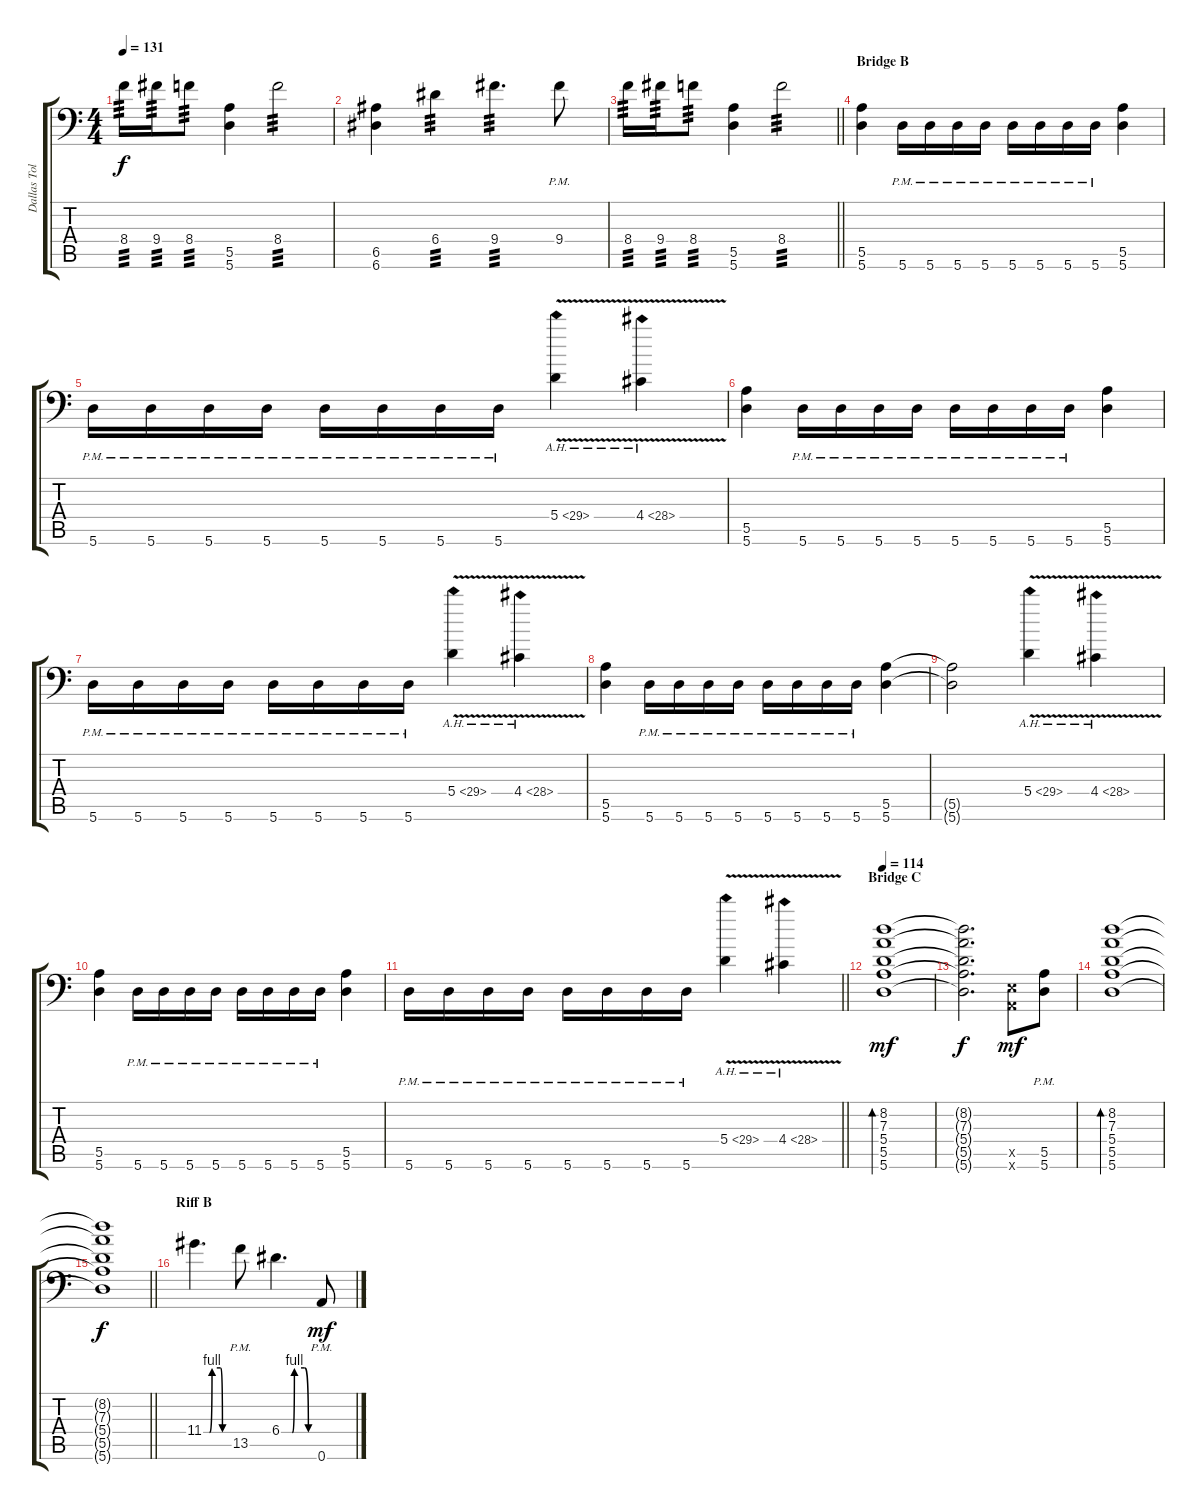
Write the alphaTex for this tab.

\track ("Dallas Toler-Wade " "Dallas Tol") {instrument distortionguitar}
\staff {score tabs}
\tuning (B3 Gb3 D3 A2 E2 A1) {hide}
\ts (4 4)
\tempo 131
\clef f4
\ks c
8.4.16{tp 3 dy f} 9.4.16{tp 3} 8.4.8{tp 3} (5.5 5.6).4 8.4.2{tp 3} |
(6.5 6.6).4 6.4.4{tp 3} 9.4.4{d tp 3} 9.4{pm}.8 |
\barLineRight lightlight
8.4.16{tp 3} 9.4.16{tp 3} 8.4.8{tp 3} (5.5 5.6).4 8.4.2{tp 3} |
\section ("" "Bridge B")
(5.5 5.6).4 5.6{pm}.16 5.6{pm}.16 5.6{pm}.16 5.6{pm}.16 5.6{pm}.16 5.6{pm}.16 5.6{pm}.16 5.6{pm}.16 (5.5 5.6).4 |
5.6{pm}.16 5.6{pm}.16 5.6{pm}.16 5.6{pm}.16 5.6{pm}.16 5.6{pm}.16 5.6{pm}.16 5.6{pm}.16 5.4{ah 24 v}.4 4.4{ah 24 v}.4 |
(5.5 5.6).4 5.6{pm}.16 5.6{pm}.16 5.6{pm}.16 5.6{pm}.16 5.6{pm}.16 5.6{pm}.16 5.6{pm}.16 5.6{pm}.16 (5.5 5.6).4 |
5.6{pm}.16 5.6{pm}.16 5.6{pm}.16 5.6{pm}.16 5.6{pm}.16 5.6{pm}.16 5.6{pm}.16 5.6{pm}.16 5.4{ah 24 v}.4 4.4{ah 24 v}.4 |
(5.5 5.6).4 5.6{pm}.16 5.6{pm}.16 5.6{pm}.16 5.6{pm}.16 5.6{pm}.16 5.6{pm}.16 5.6{pm}.16 5.6{pm}.16 (5.5 5.6).4 |
(5.5{t} 5.6{t}).2 5.4{ah 24 v}.4 4.4{ah 24 v}.4 |
(5.5 5.6).4 5.6{pm}.16 5.6{pm}.16 5.6{pm}.16 5.6{pm}.16 5.6{pm}.16 5.6{pm}.16 5.6{pm}.16 5.6{pm}.16 (5.5 5.6).4 |
\barLineRight lightlight
5.6{pm}.16 5.6{pm}.16 5.6{pm}.16 5.6{pm}.16 5.6{pm}.16 5.6{pm}.16 5.6{pm}.16 5.6{pm}.16 5.4{ah 24 v}.4 4.4{ah 24 v}.4 |
\section ("" "Bridge C")
\tempo 114
(8.2 7.3 5.4 5.5 5.6).1{bd 240 dy mf} |
(8.2{t} 7.3{t} 5.4{t} 5.5{t} 5.6{t}).2{d dy f} (0.5{x} 0.6{x}).8{dy mf} (5.5{pm} 5.6{pm}).8 |
(8.2 7.3 5.4 5.5 5.6).1{bd 240} |
\barLineRight lightlight
(8.2{t} 7.3{t} 5.4{t} 5.5{t} 5.6{t}).1{dy f} |
\section ("" "Riff B")
11.4{be (custom 0 0 14 0 20 4 40 4 45 0 60 0)}.4{d} 13.5{pm}.8 6.4{be (custom 0 0 14 0 20 0 24 4 43 4 50 0 60 0)}.4{d} 0.6{pm}.8{dy mf}
